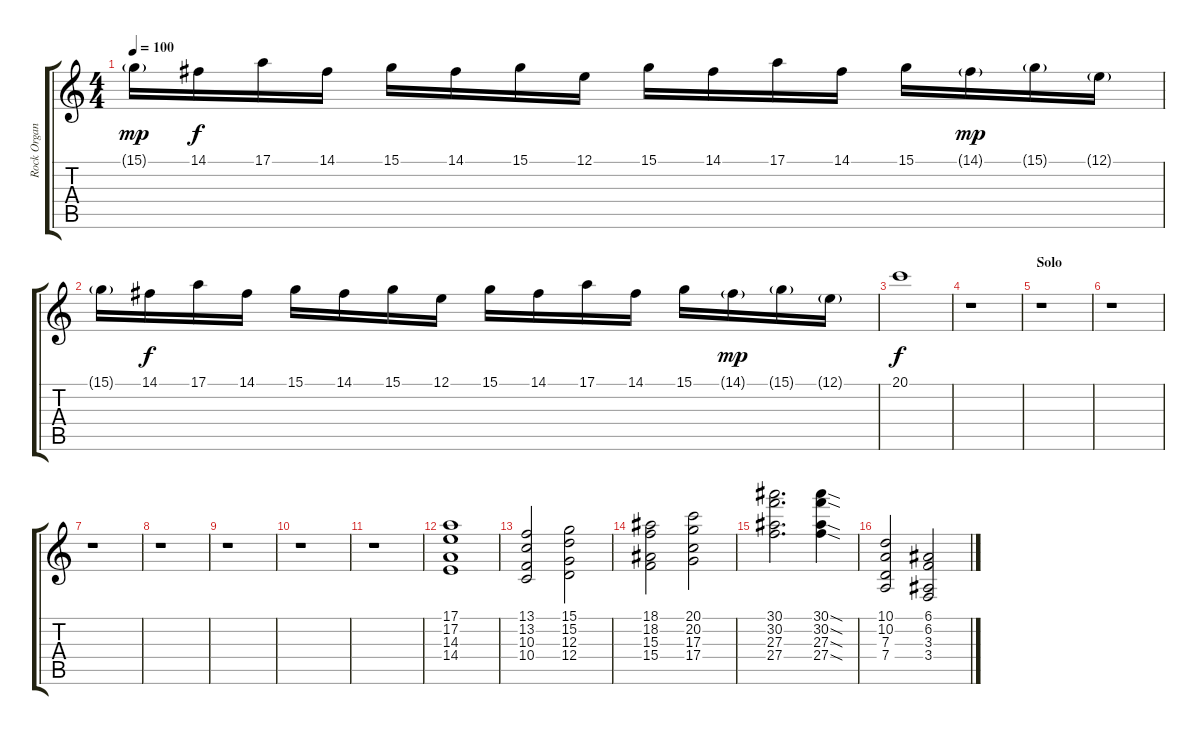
\track ("Rock Organ" "Rock Organ") {instrument rockorgan}
\staff {score tabs}
\tuning (E4 B3 G3 D3 A2 E2) {hide}
\ts (4 4)
\tempo 100
\clef g2
\ks c
15.1{g}.16{dy mp balance 0} 14.1.16{dy f} 17.1.16 14.1.16 15.1.16 14.1.16 15.1.16 12.1.16 15.1.16 14.1.16 17.1.16 14.1.16 15.1.16 14.1{g}.16{dy mp} 15.1{g}.16 12.1{g}.16 |
15.1{g}.16{balance 16} 14.1.16{dy f} 17.1.16 14.1.16 15.1.16 14.1.16 15.1.16 12.1.16 15.1.16 14.1.16 17.1.16 14.1.16 15.1.16 14.1{g}.16{dy mp} 15.1{g}.16 12.1{g}.16 |
20.1.1{dy f balance 8} |
r.1 |
\section ("" "Solo")
r.1 |
r.1 |
r.1 |
r.1 |
r.1 |
r.1 |
r.1 |
(17.1 17.2 14.3 14.4).1{volume 8} |
(13.1 13.2 10.3 10.4).2 (15.1 15.2 12.3 12.4).2 |
(18.1 18.2 15.3 15.4).2 (20.1 20.2 17.3 17.4).2 |
(30.1 30.2 27.3 27.4).2{d} (30.1{sod} 30.2{sod} 27.3{sod} 27.4{sod}).4 |
(10.1 10.2 7.3 7.4).2 (6.1 6.2 3.3 3.4).2
